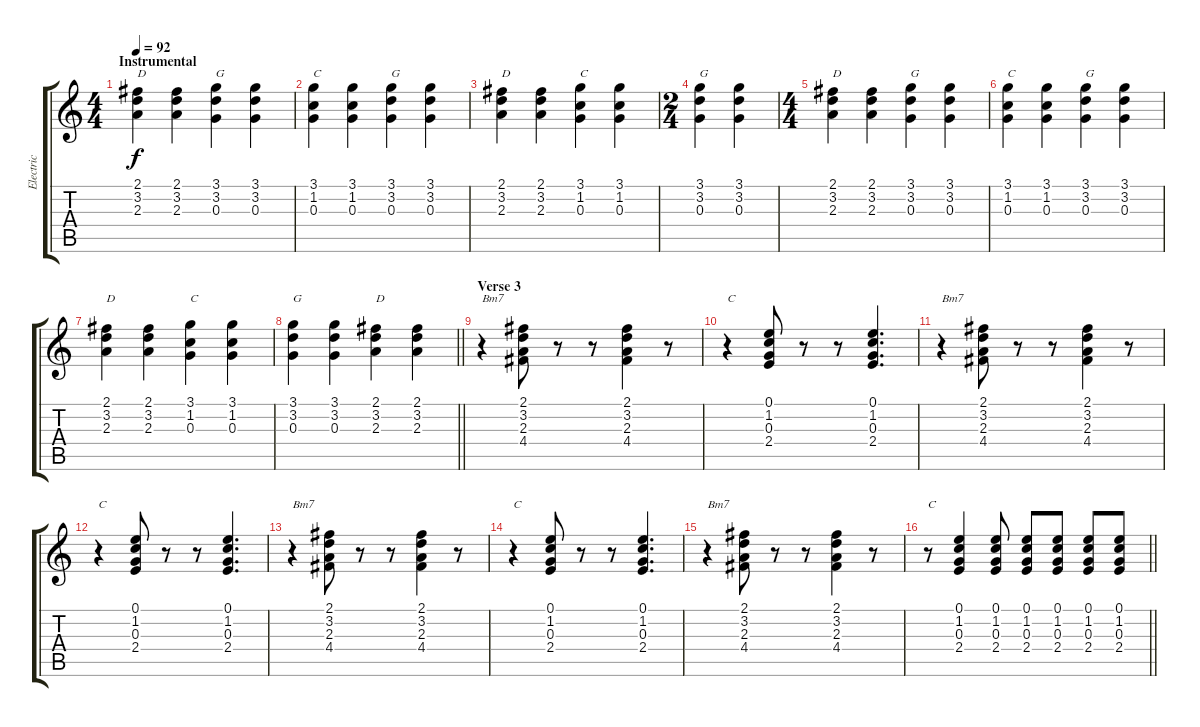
\track ("Electric" "Electric") {instrument overdrivenguitar}
\staff {score tabs}
\tuning (E4 B3 G3 D3 A2 E2) {hide}
\ts (4 4)
\section ("" "Instrumental")
\tempo 92
\clef g2
\ks c
(2.1 3.2 2.3).4{txt "D" dy f} (2.1 3.2 2.3).4 (3.1 3.2 0.3).4{txt "G"} (3.1 3.2 0.3).4 |
(3.1 1.2 0.3).4{txt "C"} (3.1 1.2 0.3).4 (3.1 3.2 0.3).4{txt "G"} (3.1 3.2 0.3).4 |
(2.1 3.2 2.3).4{txt "D"} (2.1 3.2 2.3).4 (3.1 1.2 0.3).4{txt "C"} (3.1 1.2 0.3).4 |
\ts (2 4)
(3.1 3.2 0.3).4{txt "G"} (3.1 3.2 0.3).4 |
\ts (4 4)
(2.1 3.2 2.3).4{txt "D"} (2.1 3.2 2.3).4 (3.1 3.2 0.3).4{txt "G"} (3.1 3.2 0.3).4 |
(3.1 1.2 0.3).4{txt "C"} (3.1 1.2 0.3).4 (3.1 3.2 0.3).4{txt "G"} (3.1 3.2 0.3).4 |
(2.1 3.2 2.3).4{txt "D"} (2.1 3.2 2.3).4 (3.1 1.2 0.3).4{txt "C"} (3.1 1.2 0.3).4 |
\barLineRight lightlight
(3.1 3.2 0.3).4{txt "G"} (3.1 3.2 0.3).4 (2.1 3.2 2.3).4{txt "D"} (2.1 3.2 2.3).4 |
\section ("" "Verse 3")
r.4{txt "Bm7"} (2.1 3.2 2.3 4.4).8 r.8 r.8 (2.1 3.2 2.3 4.4).4 r.8 |
r.4{txt "C"} (0.1 1.2 0.3 2.4).8 r.8 r.8 (0.1 1.2 0.3 2.4).4{d} |
r.4{txt "Bm7"} (2.1 3.2 2.3 4.4).8 r.8 r.8 (2.1 3.2 2.3 4.4).4 r.8 |
r.4{txt "C"} (0.1 1.2 0.3 2.4).8 r.8 r.8 (0.1 1.2 0.3 2.4).4{d} |
r.4{txt "Bm7"} (2.1 3.2 2.3 4.4).8 r.8 r.8 (2.1 3.2 2.3 4.4).4 r.8 |
r.4{txt "C"} (0.1 1.2 0.3 2.4).8 r.8 r.8 (0.1 1.2 0.3 2.4).4{d} |
r.4{txt "Bm7"} (2.1 3.2 2.3 4.4).8 r.8 r.8 (2.1 3.2 2.3 4.4).4 r.8 |
\barLineRight lightlight
r.8{txt "C"} (0.1 1.2 0.3 2.4).4 (0.1 1.2 0.3 2.4).8 (0.1 1.2 0.3 2.4).8 (0.1 1.2 0.3 2.4).8 (0.1 1.2 0.3 2.4).8 (0.1 1.2 0.3 2.4).8
